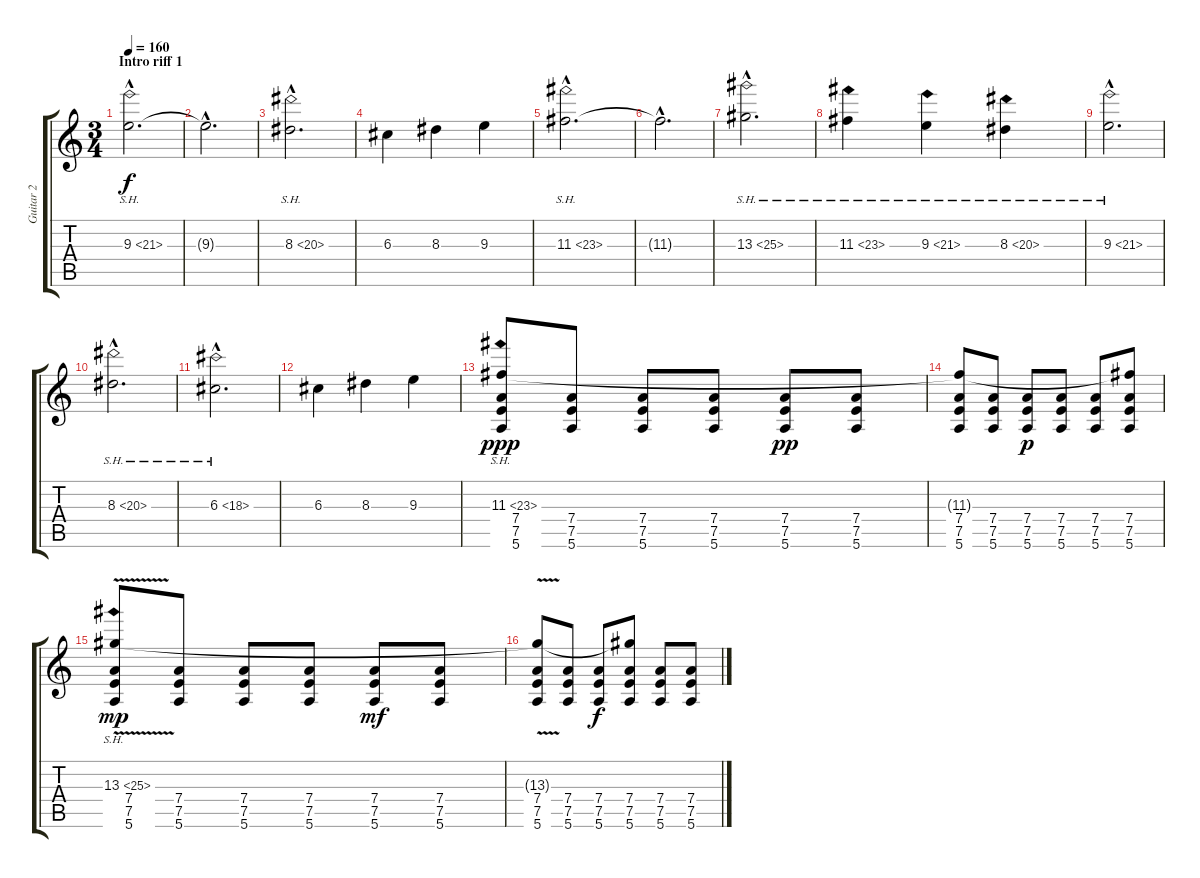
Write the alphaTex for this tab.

\track ("Guitar 2" "Guitar 2") {instrument distortionguitar}
\staff {score tabs}
\tuning (E4 B3 G3 D3 A2 E2) {hide}
\ts (3 4)
\section ("" "Intro riff 1")
\tempo 160
\clef g2
\ks c
9.3{sh 12 hac}.2{d dy f volume 10} |
9.3{hac t}.2{d} |
8.3{sh 12 hac}.2{d} |
6.3.4 8.3.4 9.3.4 |
11.3{sh 12 hac}.2{d} |
11.3{hac t}.2{d} |
13.3{sh 12 hac}.2{d} |
11.3{sh 12}.4 9.3{sh 12}.4 8.3{sh 12}.4 |
9.3{sh 12 hac}.2{d} |
8.3{sh 12 hac}.2{d} |
6.3{sh 12 hac}.2{d} |
6.3.4 8.3.4 9.3.4 |
(11.3{sh 12} 7.4 7.5 5.6).8{dy ppp} (7.4 7.5 5.6).8 (7.4 7.5 5.6).8 (7.4 7.5 5.6).8 (7.4 7.5 5.6).8{dy pp} (7.4 7.5 5.6).8 |
(11.3{t} 7.4 7.5 5.6).8 (7.4 7.5 5.6).8 (7.4 7.5 5.6).8{dy p} (7.4 7.5 5.6).8 (7.4 7.5 5.6).8 (11.3{t} 7.4 7.5 5.6).8 |
(13.3{sh 12 v} 7.4 7.5 5.6).8{dy mp volume 16} (7.4 7.5 5.6).8 (7.4 7.5 5.6).8 (7.4 7.5 5.6).8 (7.4 7.5 5.6).8{dy mf} (7.4 7.5 5.6).8 |
(13.3{t} 7.4 7.5 5.6).8 (7.4 7.5 5.6).8 (7.4 7.5 5.6).8{dy f} (13.3{t} 7.4 7.5 5.6).8 (7.4 7.5 5.6).8 (7.4 7.5 5.6).8
